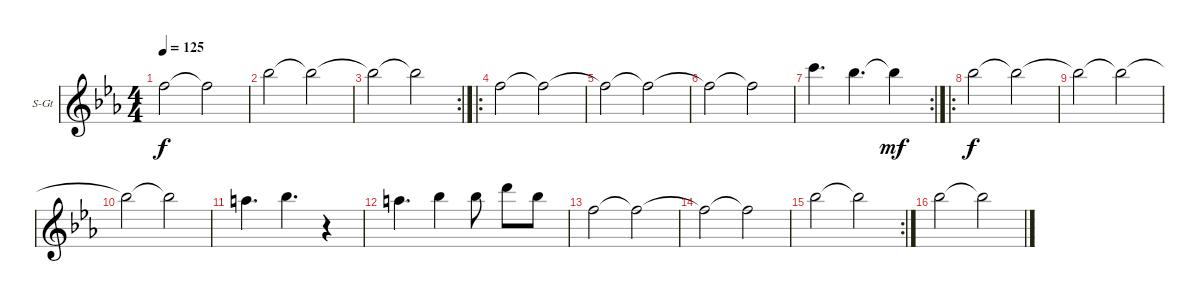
\bracketExtendMode groupsimilarinstruments
\firstSystemTrackNameOrientation horizontal
\otherSystemsTrackNameOrientation horizontal
\track ("Дорожка 4" "S-Gt") {instrument piccolo}
\staff {score}
\tuning (E4 B3 G3 D3 A2 E2)
\displaytranspose 12
\ts (4 4)
\tempo 125
\clef g2
\ks eb
1.1{t}.2{dy f} 1.1{t}.2 |
6.1.2 6.1{t}.2 |
\rc 2
6.1{t}.2 6.1{t}.2 |
\ro
1.1.2 1.1{t}.2 |
1.1{t}.2 1.1{t}.2 |
1.1{t}.2 1.1{t}.2 |
\rc 2
8.1.4{d} 6.1.4{d} 6.1{t}.4{dy mf} |
\ro
6.1.2{dy f} 6.1{t}.2 |
6.1{t}.2 6.1{t}.2 |
6.1{t}.2 6.1{t}.2 |
5.1.4{d} 6.1.4{d} r.4 |
5.1.4{d} 6.1.4 6.1.8 10.1.8 6.1.8 |
1.1.2 1.1{t}.2 |
1.1{t}.2 1.1{t}.2 |
\rc 2
6.1.2 6.1{t}.2 |
6.1.2 6.1{t}.2
